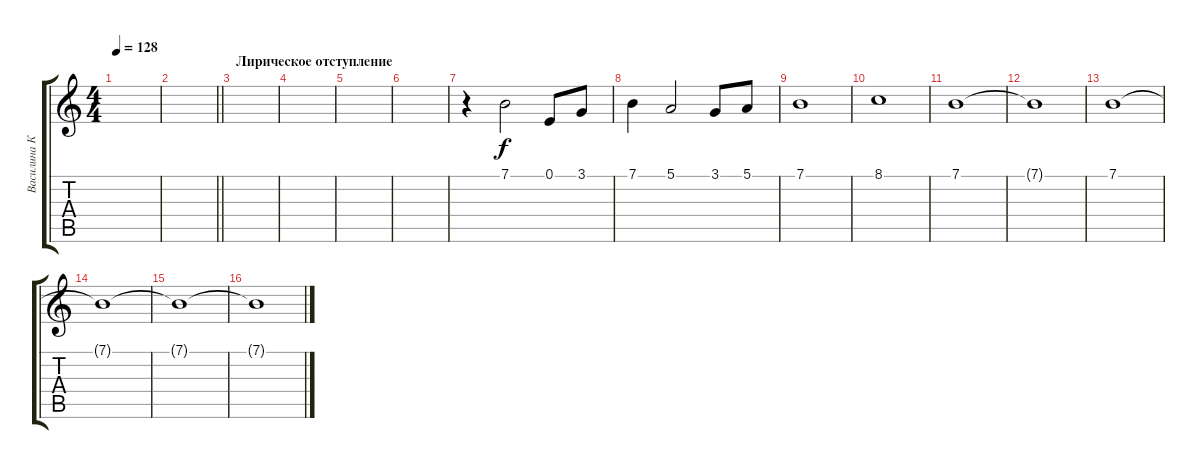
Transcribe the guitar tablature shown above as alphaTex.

\track ("Василина Кичигина" "Василина К") {instrument stringensemble1}
\staff {score tabs}
\tuning (E4 B3 G3 D3 A2 E2) {hide}
\ts (4 4)
\tempo 128
\clef g2
\ks c
|
\barLineRight lightlight
|
\section ("" "Лирическое отступление")
|
|
|
|
r.4 7.1.2 0.1.8 3.1.8 |
7.1.4 5.1.2 3.1.8 5.1.8 |
7.1.1 |
8.1.1 |
7.1.1 |
7.1{t}.1 |
7.1.1 |
7.1{t}.1 |
7.1{t}.1 |
7.1{t}.1{volume 0}
